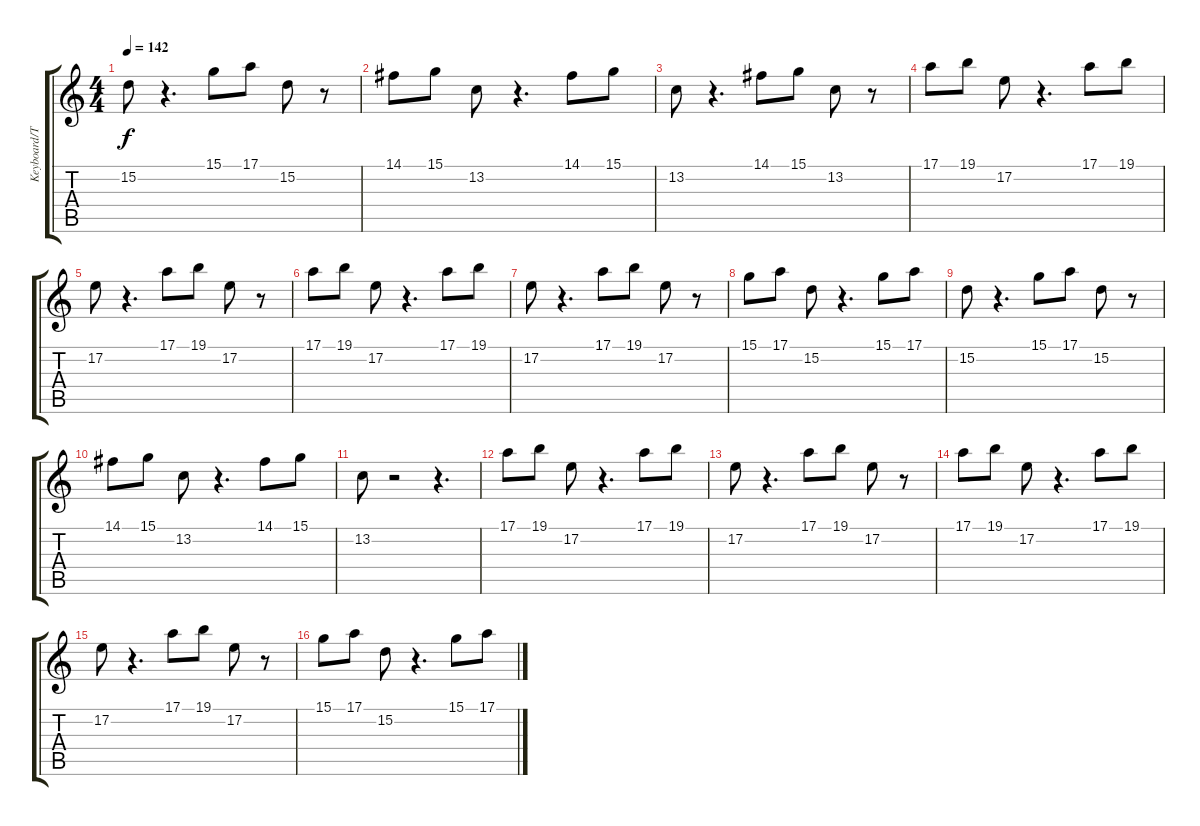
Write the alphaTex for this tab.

\track ("Keyboard/Trumpet" "Keyboard/T") {instrument musicbox}
\staff {score tabs}
\tuning (E4 B3 G3 D3 A2 E2) {hide}
\ts (4 4)
\tempo 142
\clef g2
\ks c
15.2.8{dy f} r.4{d} 15.1.8 17.1.8 15.2.8 r.8 |
14.1.8 15.1.8 13.2.8 r.4{d} 14.1.8 15.1.8 |
13.2.8 r.4{d} 14.1.8 15.1.8 13.2.8 r.8 |
17.1.8 19.1.8 17.2.8 r.4{d} 17.1.8 19.1.8 |
17.2.8 r.4{d} 17.1.8 19.1.8 17.2.8 r.8 |
17.1.8 19.1.8 17.2.8 r.4{d} 17.1.8 19.1.8 |
17.2.8 r.4{d} 17.1.8 19.1.8 17.2.8 r.8 |
15.1.8 17.1.8 15.2.8 r.4{d} 15.1.8 17.1.8 |
15.2.8 r.4{d} 15.1.8 17.1.8 15.2.8 r.8 |
14.1.8 15.1.8 13.2.8 r.4{d} 14.1.8 15.1.8 |
13.2.8 r.2 r.4{d} |
17.1.8 19.1.8 17.2.8 r.4{d} 17.1.8 19.1.8 |
17.2.8 r.4{d} 17.1.8 19.1.8 17.2.8 r.8 |
17.1.8 19.1.8 17.2.8 r.4{d} 17.1.8 19.1.8 |
17.2.8 r.4{d} 17.1.8 19.1.8 17.2.8 r.8 |
15.1.8 17.1.8 15.2.8 r.4{d} 15.1.8 17.1.8
